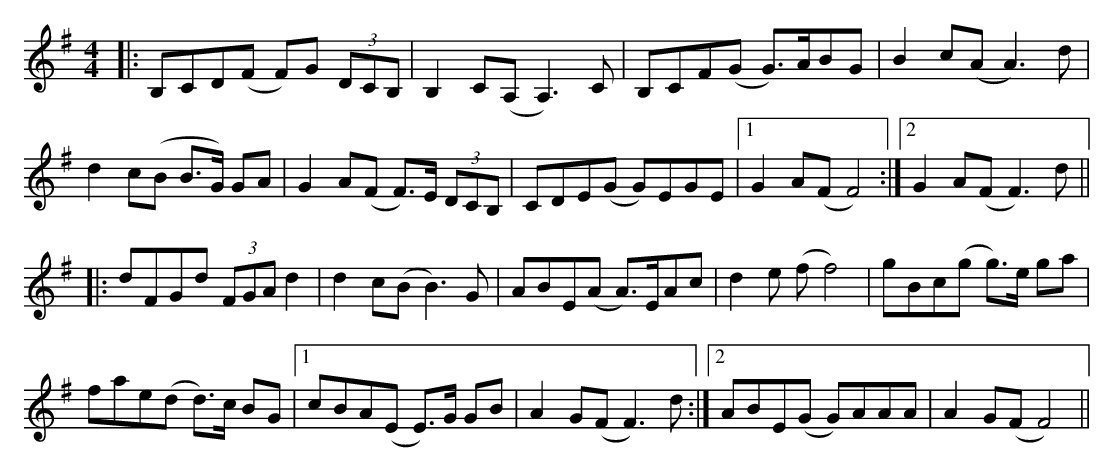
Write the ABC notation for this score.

X:1
M:4/4
K:G
|:B,CD(F F)G (3DCB,|B,2 C(A, A,3) C|B,CF(G G>)ABG|B2 c(A A3) d|
d2 c(B B>G) GA|G2 A(F F>)E (3DCB,|CDE(G G)EGE|1 G2 A(F F4):|2 G2 A(F F3) d||
|:dFGd (3FGA d2|d2 c(B B3) G|ABE(A A>)EAc|d2 e (f f4)|gBc(g g>)e ga|
fae(d d>)c BG|1 cBA(E E>)G GB|A2 G(F F3) d:|2 ABE(G G)AAA|A2 G(F F4)||
